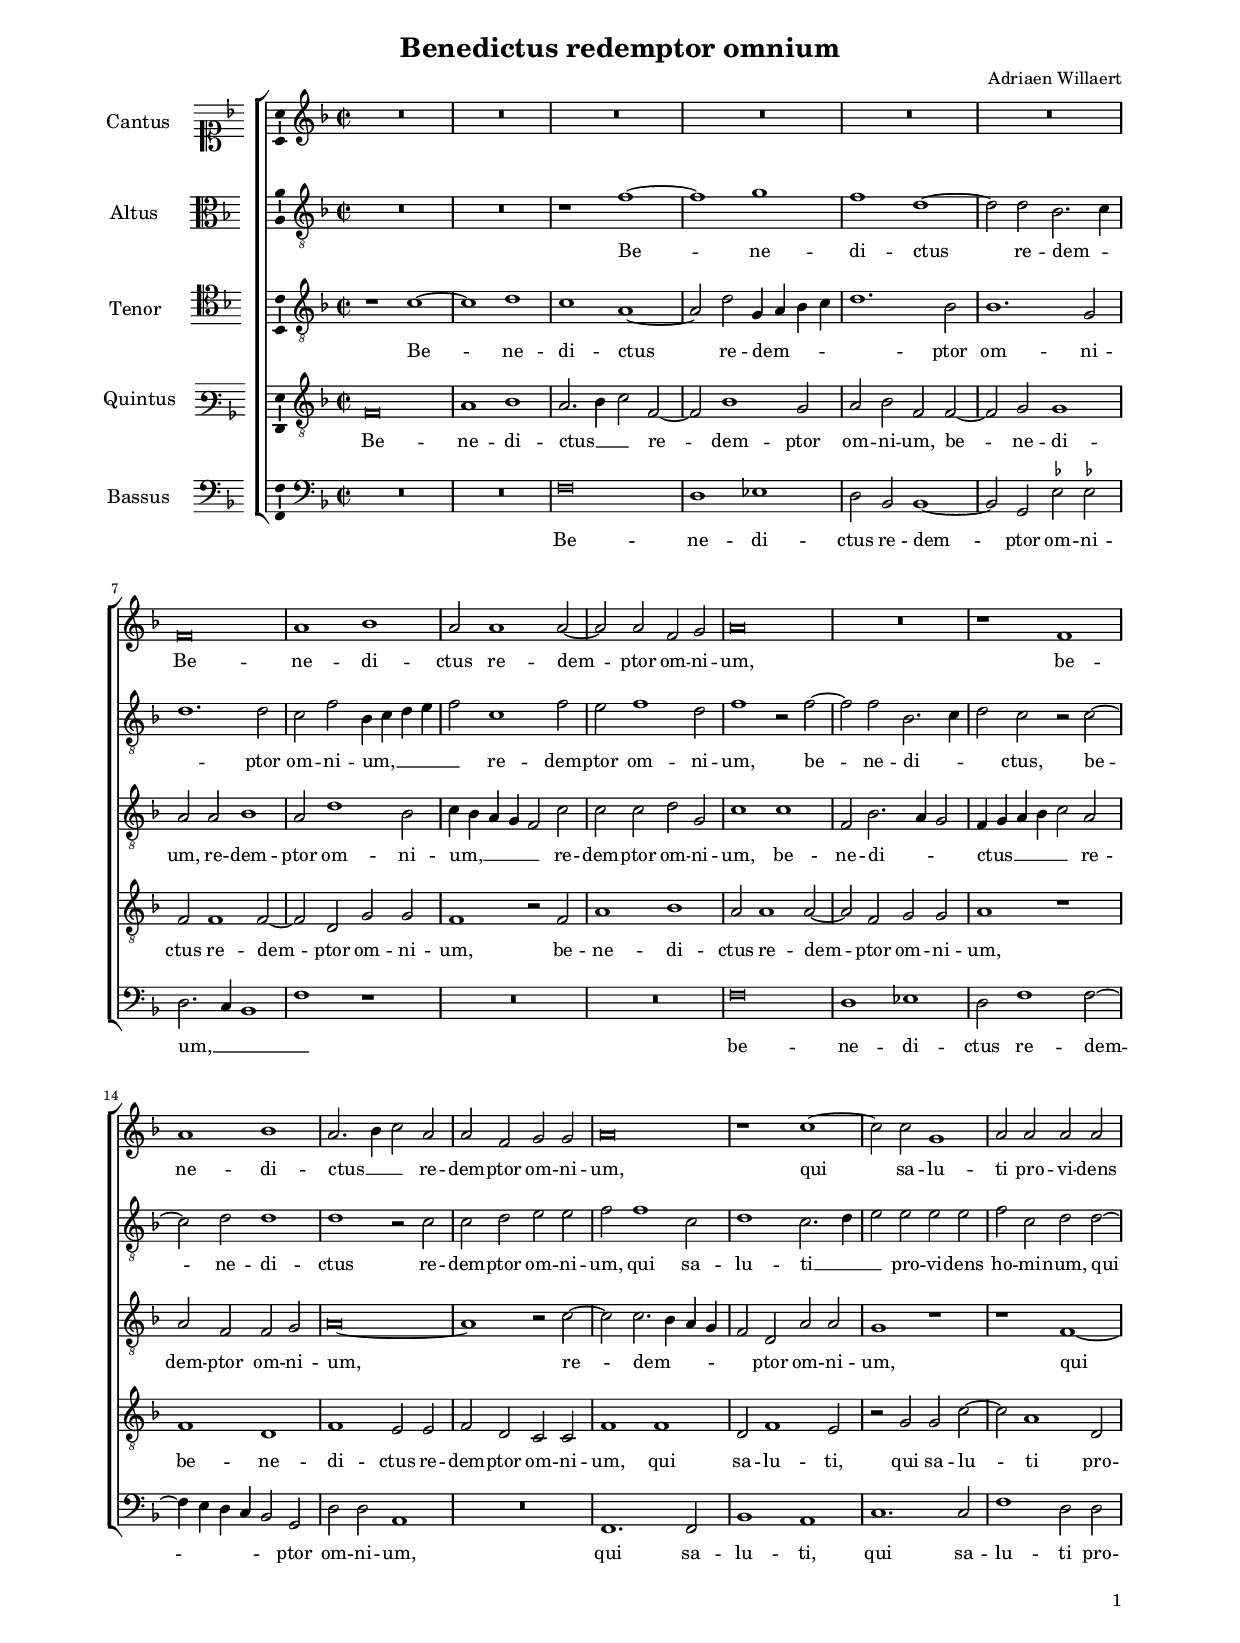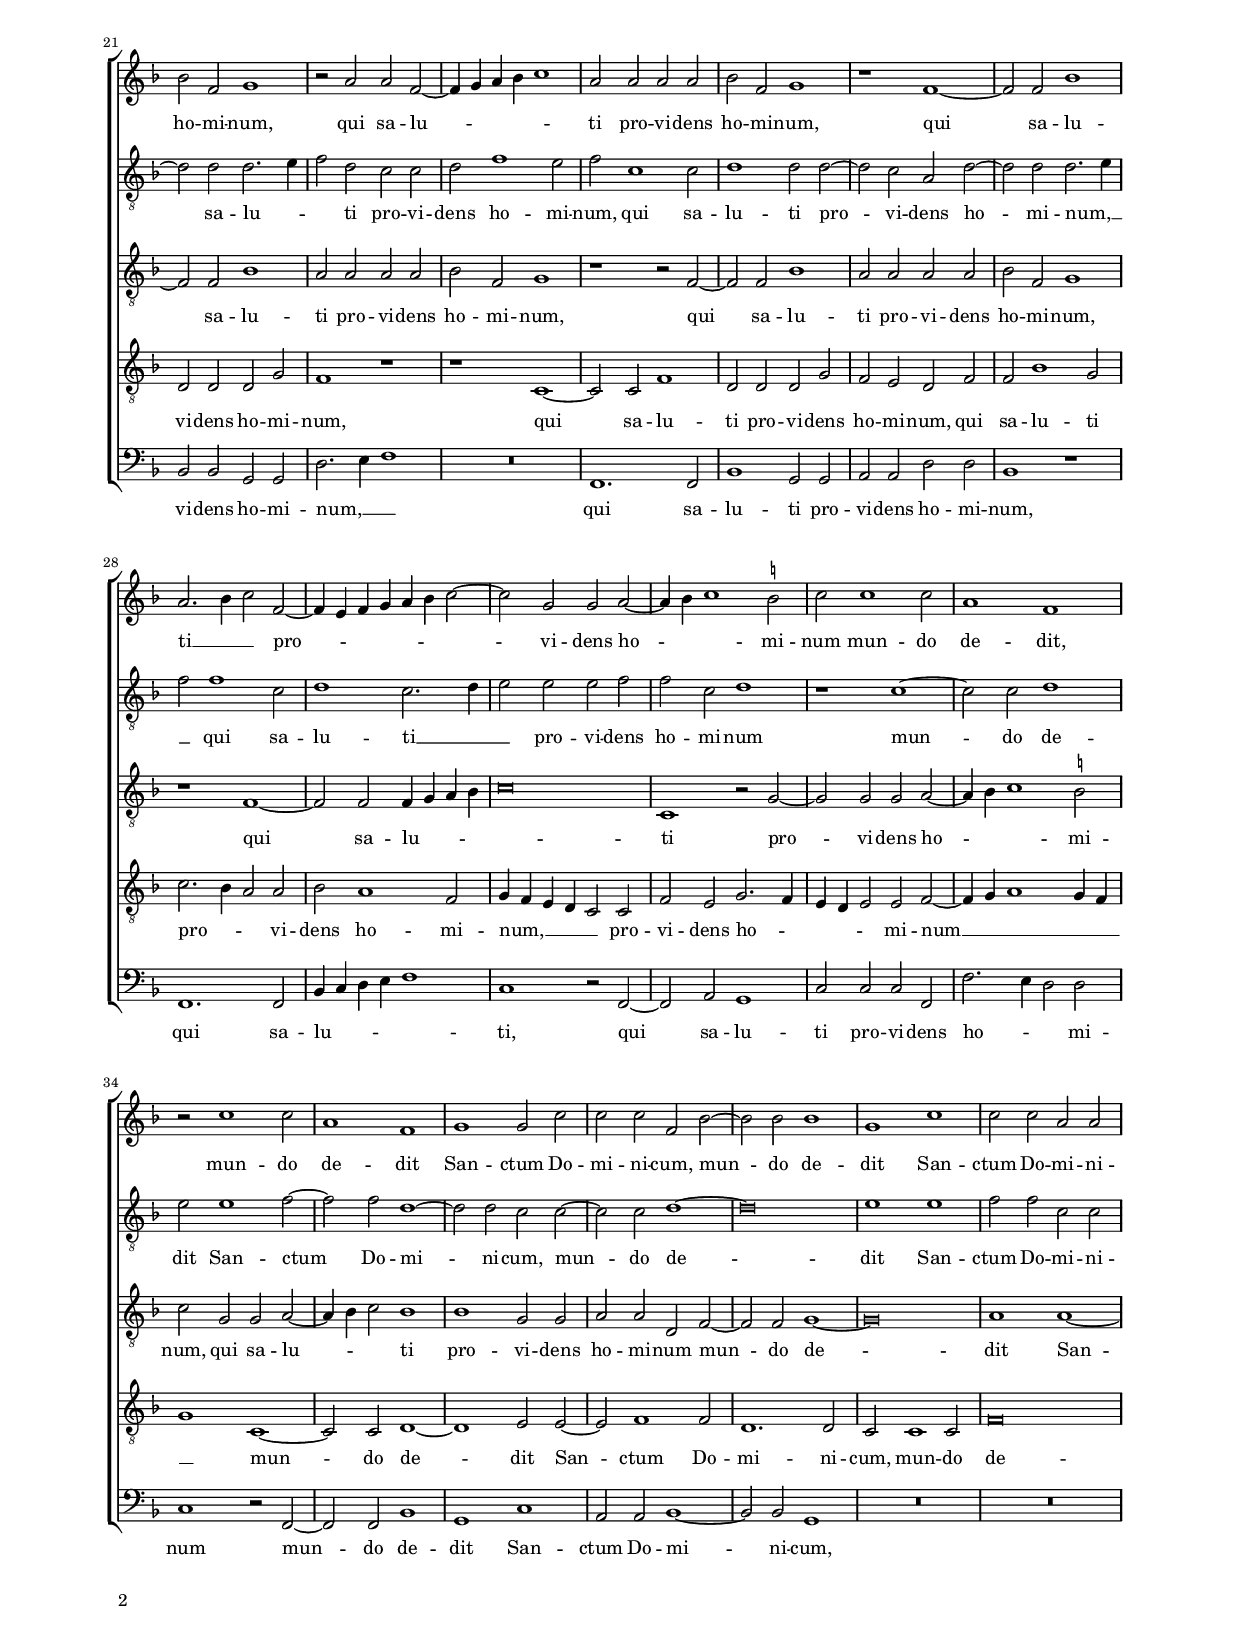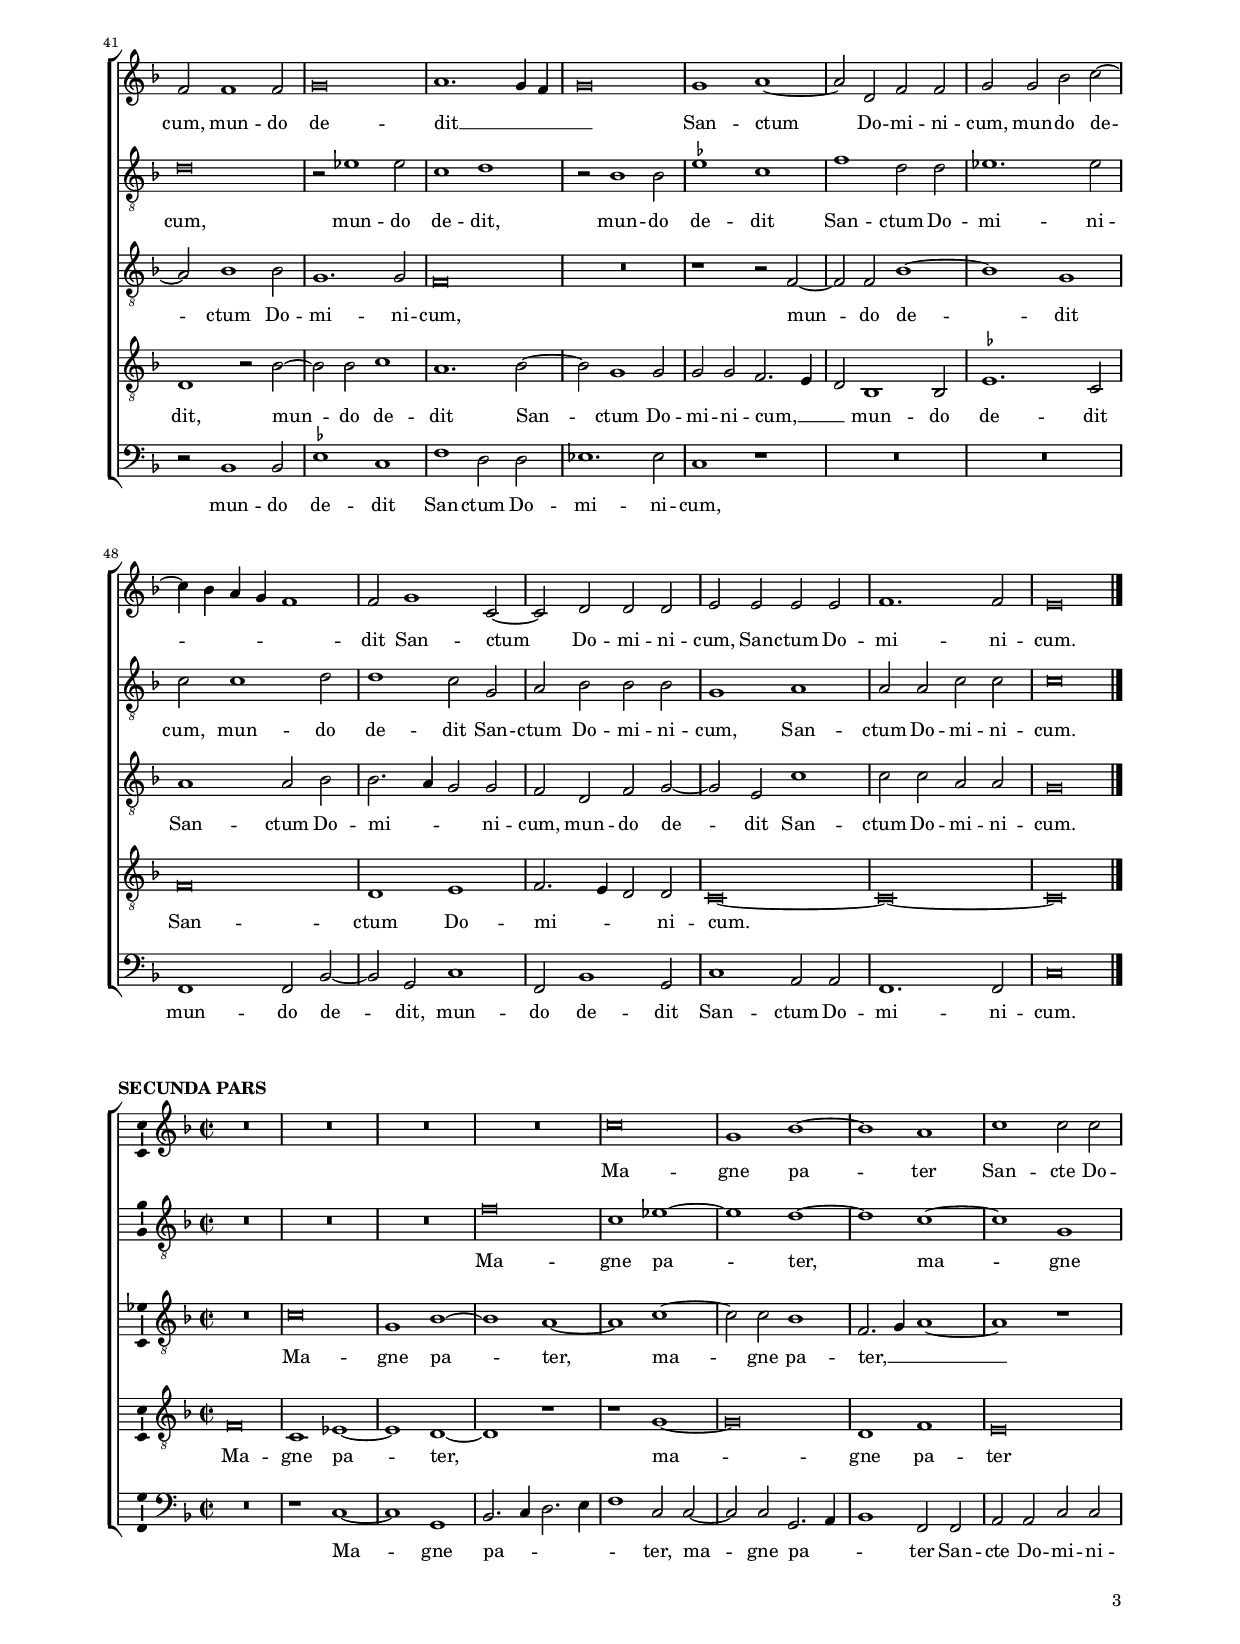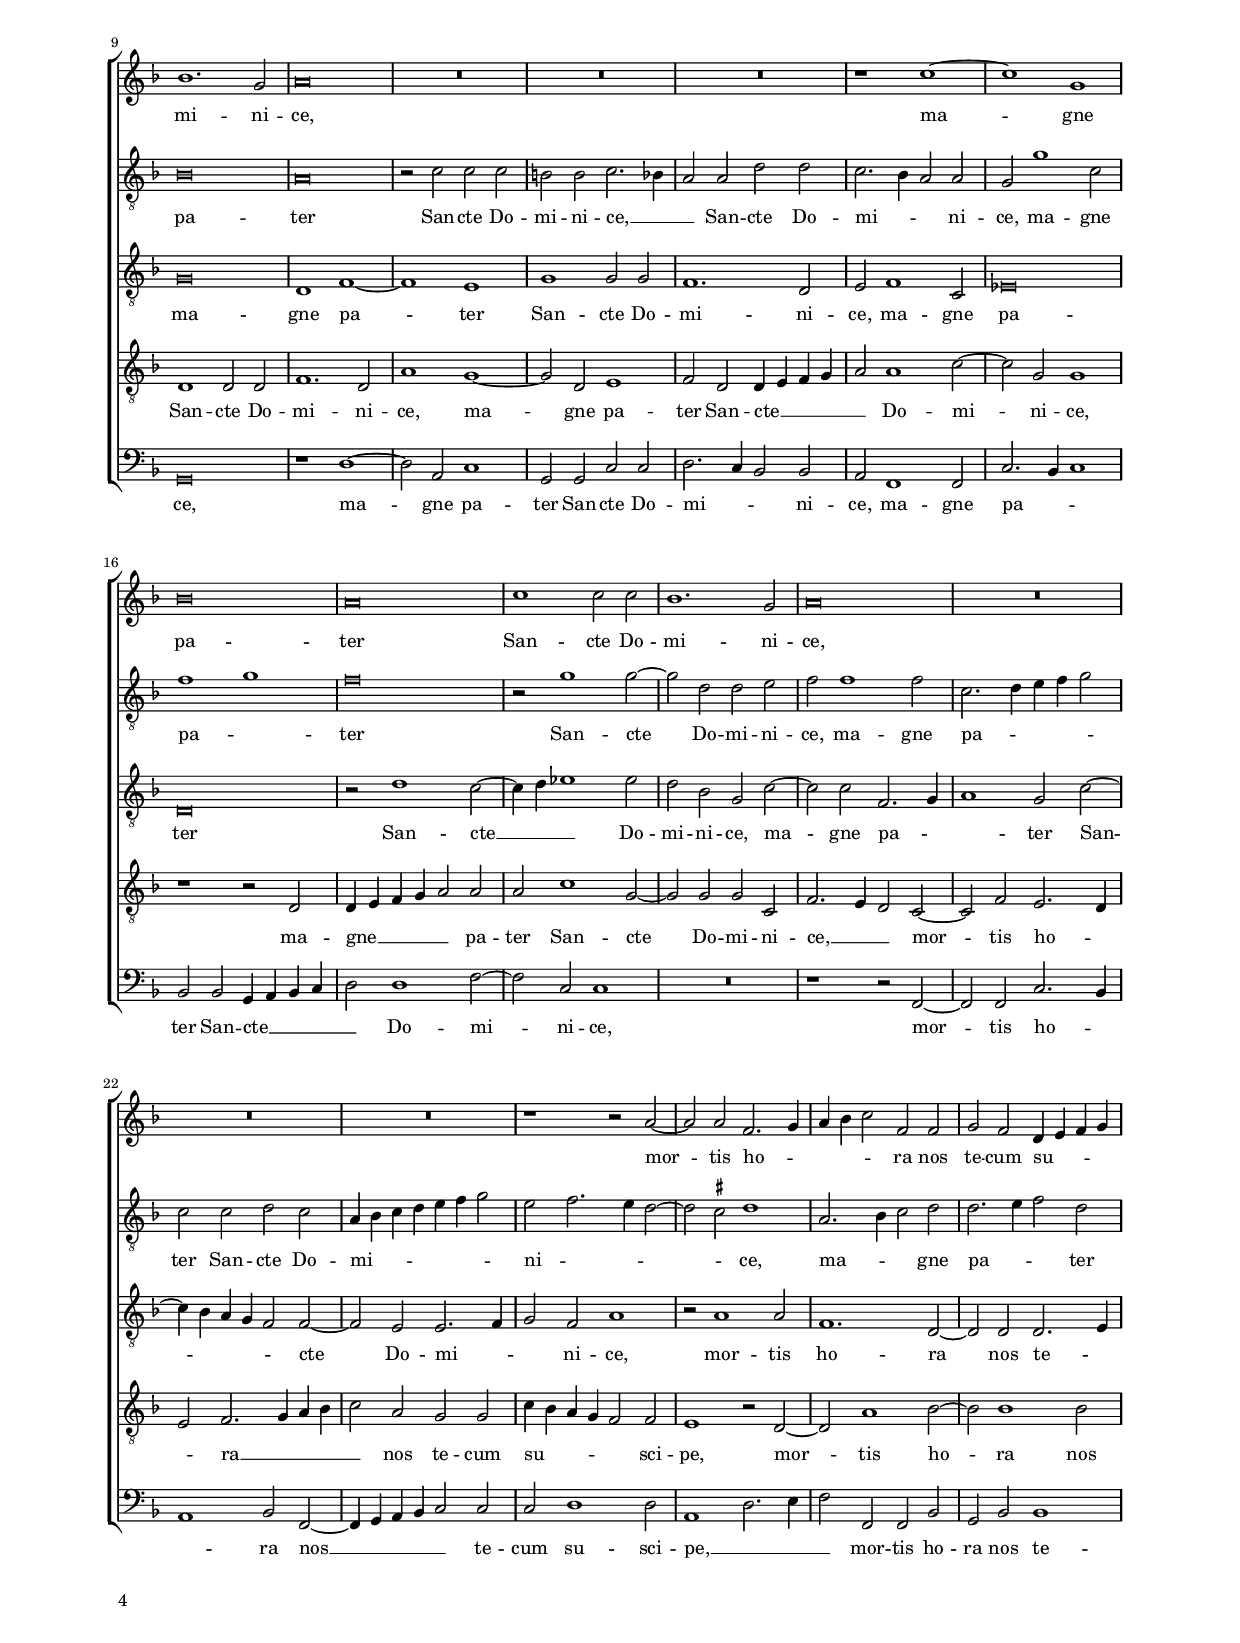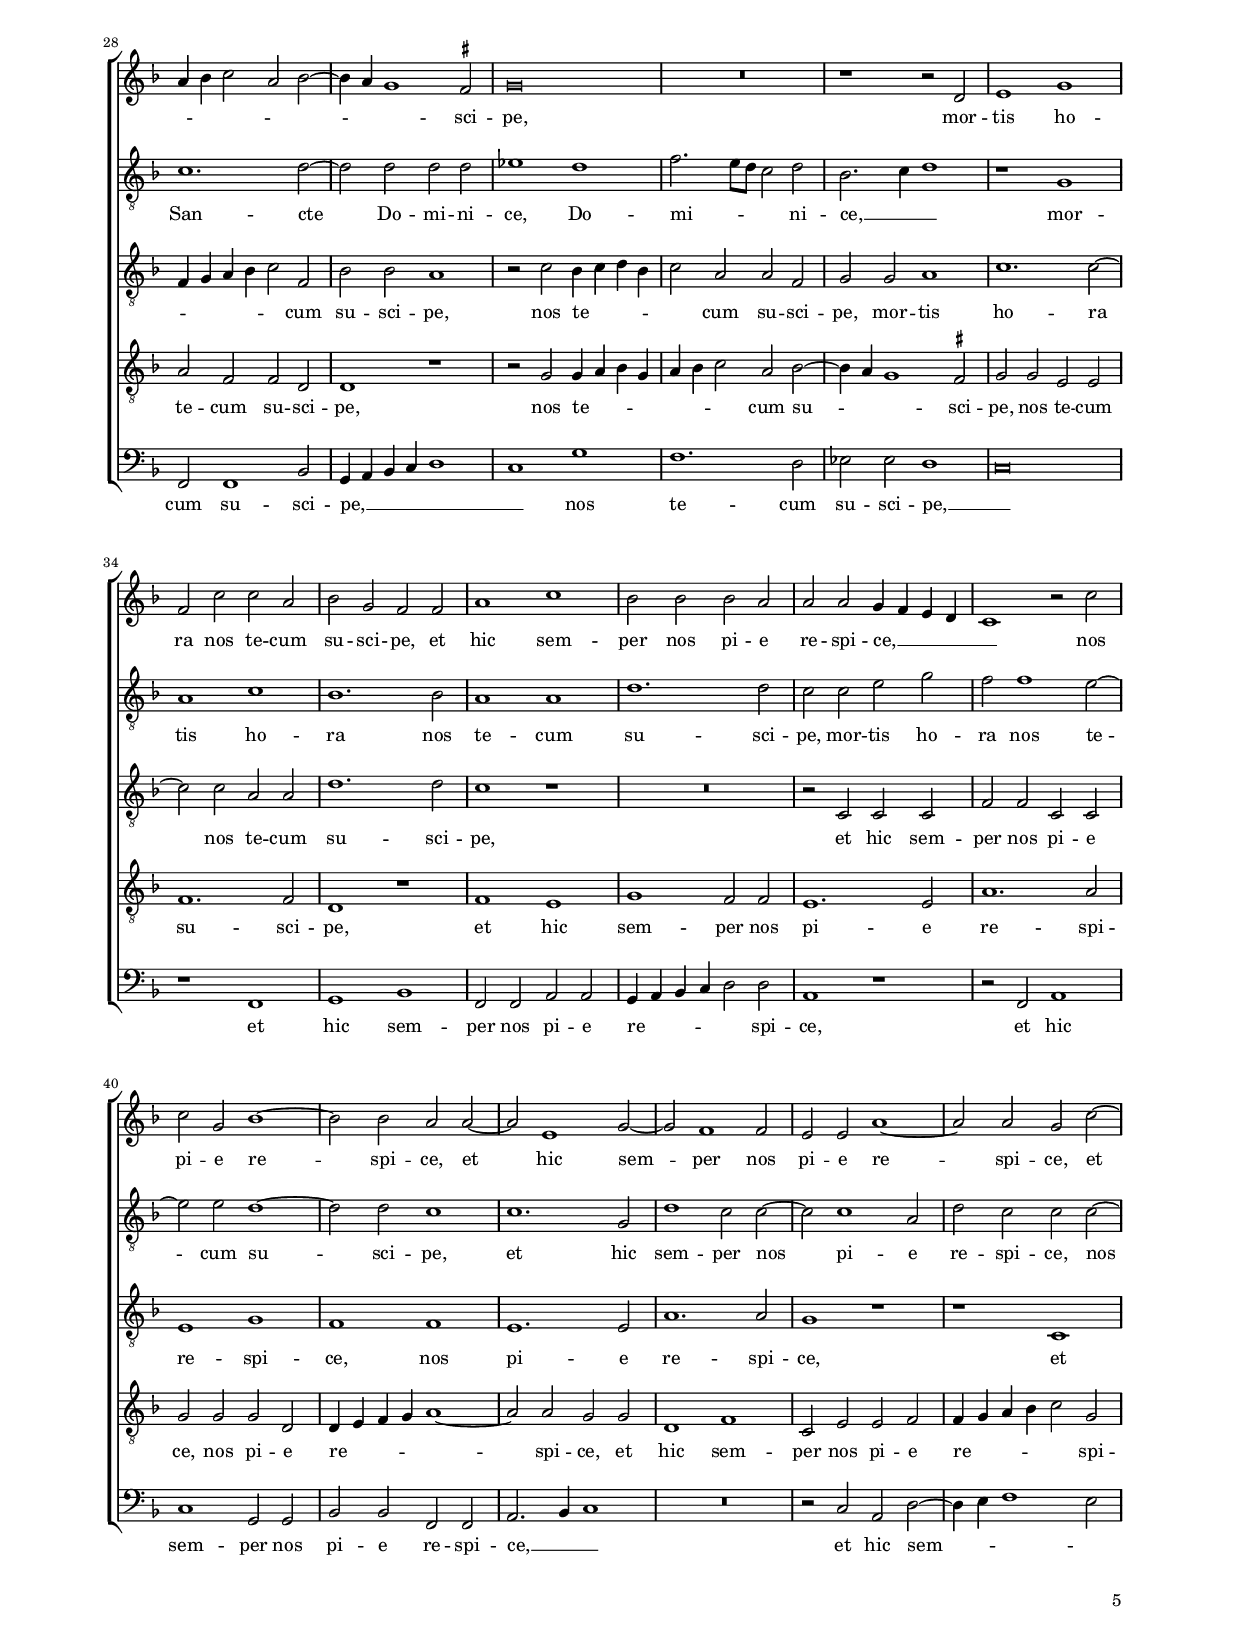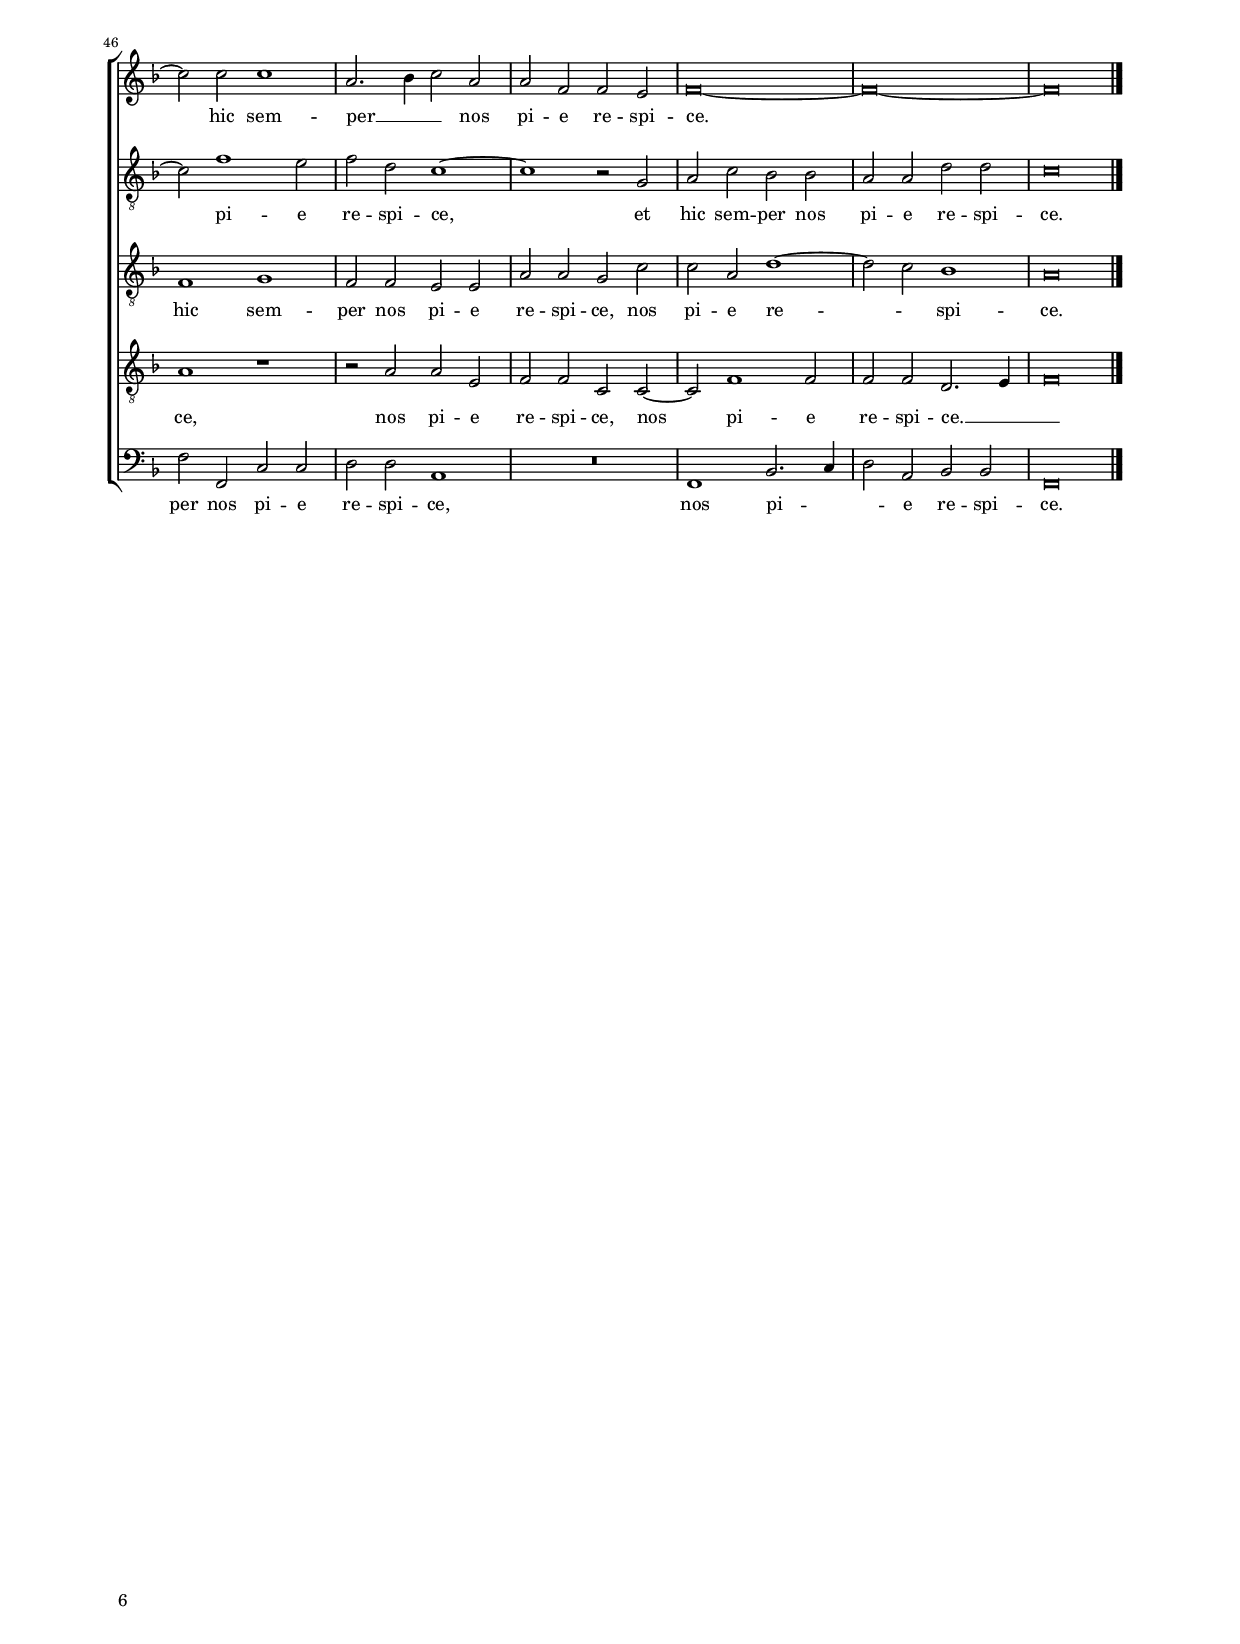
\header
{
  title="Benedictus redemptor omnium"
  composer="Adriaen Willaert"
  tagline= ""
}

\version "2.20.0"
\language deutsch
#(set-global-staff-size 15)
% #(set-default-paper-size "letter")
#(ly:set-option 'point-and-click #f)

	
	ficta = { \once \set suggestAccidentals = ##t }
	
	forget = #(define-music-function (music) (ly:music?) #{
		\accidentalStyle forget
		$music
		\accidentalStyle default
		#})
	
\paper
	{
	top-margin = 1.8 \cm
	bottom-margin = 1.2 \cm
	left-margin = 2 \cm
	right-margin = 2 \cm
	ragged-bottom = ##f
	ragged-last-bottom = ##t
	print-page-number = ##f
	score-system-spacing = #'((basic-distance . 16) (minimum-distance . 14) (padding . 5) (strechability . 150))
	system-system-spacing = #'((basic-distance . 16) (minimum-distance . 14) (padding . 5) (strechability . 150))
    oddFooterMarkup=\markup   \fill-line { "" \fromproperty #'page:page-number-string }
    evenFooterMarkup=\markup  \fill-line { \fromproperty #'page:page-number-string "" }
    last-bottom-spacing = #'((basic-distance . 12) (minimum-distance . 7) (padding . 4))
%	systems-per-page = 3
%	page-count = 6
%	min-systems-per-page = 3
	}

global = {
    % \set Staff.autoBeaming = ##f
	\key f \major
	\time 2/2 \set Score.measureLength = #(ly:make-moment 2/1)
    \set Score.tempoHideNote = ##t
    \tempo 2 = 90
    \skip 1*2*53 \bar "|."
	}
	

incipitcantus = \markup { \score {
	{
	\set Staff.instrumentName = \markup { \fontsize #1 "Cantus" }
	\key f \major
	\clef soprano
	s4 \bar ""
	}
	\layout  {
	raggedright = ##t
	indent = 1.8 \cm
	line-width = 2.5 \cm
	\context { \Staff \remove Time_signature_engraver }
	\override Staff.Clef.Y-extent = #'(0 . 0)
	}} \hspace #1 }
      
      
incipitaltus = \markup { \score {
	{
	\set Staff.instrumentName = \markup { \fontsize #1 "Altus" }
	\key f \major
	\clef alto
	s4 \bar ""
	}
	\layout  {
	raggedright = ##t
	indent = 1.8 \cm
	line-width = 2.5 \cm
	\context { \Staff \remove Time_signature_engraver }
	\override Staff.Clef.Y-extent = #'(0 . 0)
	}} \hspace #1 }


incipittenor = \markup { \score {
	{
	\set Staff.instrumentName = \markup { \fontsize #1 "Tenor" }
	\key f \major
	\clef tenor
	s4 \bar ""
	}
	\layout  {
	raggedright = ##t
	indent = 1.8 \cm
	line-width = 2.5 \cm
	\context { \Staff \remove Time_signature_engraver }
	\override Staff.Clef.Y-extent = #'(0 . 0)
	}} \hspace #1 }
      
      
incipitquintus = \markup { \score {
	{
	\set Staff.instrumentName = \markup { \fontsize #1 "Quintus" }
	\key f \major
	\clef varbaritone
	s4 \bar ""
	}
	\layout  {
	raggedright = ##t
	indent = 1.8 \cm
	line-width = 2.5 \cm
	\context { \Staff \remove Time_signature_engraver }
	\override Staff.Clef.Y-extent = #'(0 . 0)
	}} \hspace #1 }
      
      
incipitbassus = \markup { \score {
	{
	\set Staff.instrumentName = \markup { \fontsize #1 "Bassus" }
	\key f \major
	\clef bass
	s4 \bar ""
	}
	\layout  {
	raggedright = ##t
	indent = 1.8 \cm
	line-width = 2.5 \cm
	\context { \Staff \remove Time_signature_engraver }
	\override Staff.Clef.Y-extent = #'(0 . 0)
	}} \hspace #1 }


cantus =  \relative c''
	{
	R\breve
	R\breve
	R\breve
	R\breve
%5
	R\breve |
	R\breve
	f,\breve
	a1 b
	a2 a1 a2~
%10
	a2 a f g |
	a\breve
	R\breve
	r1 f
	a1 b
%15
	a2. b4 c2 a |
	a2 f g g
	a\breve
	r1 c~
	c2 c g1
%20
	a2 a a a |
	b2 f g1
	r2 a a f~
	f4 g a b c1
	a2 a a a
%25
	b2 f g1 |
	r1 f~
	f2 f b1
	a2. b4 c2 f,~
	f4 e f g a b c2~
%30
	c2 g g a~ |
	a4 b c1 \ficta h2
	c2 c1 c2
	a1 f
	r2 c'1 c2
%35
	a1 f |
	g1 g2 c
	c2 c f, b~
	b2 b b1
	g1 c
%40
	c2 c a a |
	f2 f1 f2
	g\breve
	a1. g4 f
	g\breve
%45
	g1 a~ |
	a2 d, f f
	g2 g b c~
	c4 b a g f1
	f2 g1 c,2~
%50
	c2 d d d |
	e2 e e e
	f1. f2
	e\breve |
	}


altus =  \relative c'
    {
	R\breve
	R\breve
	r1 f~
	f1 g
%5
	f1 d~ |
	d2 d b2. c4
	d1. d2
	c2 f b,4 c d e
	f2 c1 f2
%10
	e2 f1 d2 |
	f1 r2 f~
	f2 f b,2. c4
	d2 c r c~
	c2 d d1
%15
	d1 r2 c |
	c2 d e e
	f2 f1 c2
	d1 c2. d4
	e2 e e e
%20
	f2 c d d~ |
	d2 d d2. e4
	f2 d c c
	d2 f1 e2
	f2 c1 c2
%25
	d1 d2 d~ |
	d2 c a d~
	d2 d d2. e4
	f2 f1 c2
	d1 c2. d4
%30
	e2 e e f |
	f2 c d1
	r1 c~
	c2 c d1
	e2 e1 f2~
%35
	f2 f d1~ |
	d2 d c c~
	c2 c d1~
	d\breve
	e1 e
%40
	f2 f c c |
	d\breve
	r2 es1 es2
	c1 d
	r2 b1 b2
%45
	\ficta es1 c |
	f1 d2 d
	es1. es2
	c2 c1 d2
	d1 c2 g
%50
	a2 b b b |
	g1 a
	a2 a c c
	c\breve |
	}


tenor =  \relative c'
	{
	r1 c~
	c1 d
	c1 a~
	a2 d g,4 a b c
%5
	d1. b2 |
	b1. g2
	a2 a b1
	a2 d1 b2
	c4 b a g f2 c'
%10
	c2 c d g, |
	c1 c
	f,2 b2. a4 g2
	f4 g a b c2 a
	a2 f f g
%15
	a\breve~ |
	a1 r2 c~
	c2 c2. b4 a g
	f2 d a' a
	g1 r
%20
	r1 f~ |
	f2 f b1
	a2 a a a
	b2 f g1
	r1 r2 f~
%25
	f2 f b1 |
	a2 a a a
	b2 f g1
	r1 f~
	f2 f f4 g a b
%30
	c\breve |
	c,1 r2 g'~
	g2 g g a~
	a4 b c1 \ficta h2
	c2 g g a~
%35
	a4 b c2 b1 |
	b1 g2 g
	a2 a d, f~
	f2 f g1~
	g\breve
%40
	a1 a~ |
	a2 b1 b2
	g1. g2
	f\breve
	R\breve
%45
	r1 r2 f~ |
	f2 f b1~
	b1 g
	a1 a2 b
	b2. a4 g2 g
%50
	f2 d f g~ |
	g2 e c'1
	c2 c a a
	g\breve |
	}


quintus  =  \relative c
	{
	f\breve
	a1 b
	a2. b4 c2 f,~
	f2 b1 g2
%5
	a2 b f f~ |
	f2 g g1
	f2 f1 f2~
	f2 d g g
	f1 r2 f
%10
	a1 b |
	a2 a1 a2~
	a2 f g g
	a1 r
	f1 d
%15
	f1 e2 e |
	f2 d c c
	f1 f
	d2 f1 e2
	r2 g g c~
%20
	c2 a1 d,2 |
	d2 d d g
	f1 r
	r1 c~
	c2 c f1
%25
	d2 d d g |
	f2 e d f
	f2 b1 g2
	c2. b4 a2 a
	b2 a1 f2
%30
	g4 f e d c2 c |
	f2 e g2. f4
	e4 d e2 e f~
	f4 g a1 g4 f
	g1 c,~
%35
	c2 c d1~ |
	d1 e2 e~
	e2 f1 f2
	d1. d2
	c2 c1 c2
%40
	f\breve |
	d1 r2 b'~
	b2 b c1
	a1. b2~
	b2 g1 g2
%45
	g2 g f2. e4 |
	d2 b1 b2
	\ficta es1. c2
	f\breve
	d1 e
%50
	f2. e4 d2 d |
	c\breve~
	c\breve~
	c\breve |
	}


bassus  =  \relative c
	{
	R\breve
	R\breve
	f\breve
	d1 es
%5
	d2 b b1~ |
	b2 g \ficta es' \ficta es!
	d2. c4 b1
	f'1 r
	R\breve
%10
	R\breve |
	f\breve
	d1 es
	d2 f1 f2~
	f4 e d c b2 g
%15
	d'2 d a1 |
	R\breve
	f1. f2
	b1 a
	c1. c2
%20
	f1 d2 d |
	b2 b g g
	d'2. e4 f1
	R\breve
	f,1. f2
%25
	b1 g2 g |
	a2 a d d
	b1 r
	f1. f2
	b4 c d e f1
%30
	c1 r2 f,~ |
	f2 a g1
	c2 c c f,
	f'2. e4 d2 d
	c1 r2 f,~
%35
	f2 f b1 |
	g1 c
	a2 a b1~
	b2 b g1
	R\breve
%40
	R\breve |
	r2 b1 b2
	\ficta es1 c
	f1 d2 d
	es1. es2
%45
	c1 r |
	R\breve
	R\breve
	f,1 f2 b~
	b2 g c1
%50
	f,2 b1 g2 |
	c1 a2 a
	f1. f2
	c'\breve |
	}


lyricscantus = \lyricmode {
	Be -- ne -- di -- ctus re -- dem -- ptor om -- ni -- um,
    be -- ne -- di -- ctus __ _ _ re -- dem -- ptor om -- ni -- um,
    qui sa -- lu -- ti pro -- vi -- dens ho -- mi -- num,
    qui sa -- lu -- _ _ _ _ ti pro -- vi -- dens ho -- mi -- num,
    qui sa -- lu -- ti __ _ _ pro -- _ _ _ _ _ _ vi -- dens ho -- _ _ mi -- num
    mun -- do de -- dit,
    mun -- do de -- dit San -- ctum Do -- mi -- ni -- cum,
    mun -- do de -- dit San -- ctum Do -- mi -- ni -- cum,
    mun -- do de -- dit __ _ _ _ San -- ctum Do -- mi -- ni -- cum,
    mun -- do de -- _ _ _ _ dit San -- ctum Do -- mi -- ni -- cum,
    San -- ctum Do -- mi -- ni -- cum.
	}


lyricsaltus = \lyricmode {
	Be -- ne -- di -- ctus re -- dem -- _ _ ptor om -- ni -- um, __ _ _ _ _
    re -- dem -- ptor om -- ni -- um,
    be -- ne -- di -- _ _ ctus,
    be -- ne -- di -- ctus re -- dem -- ptor om -- ni -- um,
    qui sa -- lu -- ti __ _ _ pro -- vi -- dens ho -- mi -- num,
    qui sa -- lu -- _ _ ti pro -- vi -- dens ho -- mi -- num,
    qui sa -- lu -- ti pro -- vi -- dens ho -- mi -- num, __ _ _
    qui sa -- lu -- ti __ _ _ pro -- vi -- dens ho -- mi -- num
    mun -- do de -- dit San -- ctum Do -- mi -- ni -- cum,
    mun -- do de -- dit San -- ctum Do -- mi -- ni -- cum,
    mun -- do de -- dit,
    mun -- do de -- dit San -- ctum Do -- mi -- ni -- cum,
    mun -- do de -- dit San -- ctum Do -- mi -- ni -- cum,
    San -- ctum Do -- mi -- ni -- cum.
	}


lyricstenor = \lyricmode {
	Be -- ne -- di -- ctus re -- dem -- _ _ _ _ ptor om -- ni -- um,
    re -- dem -- ptor om -- ni -- um, __ _ _ _ _
    re -- dem -- ptor om -- ni -- um,
    be -- ne -- di -- _ _ ctus __ _ _ _ _ re -- dem -- ptor om -- ni -- um,
    re -- dem -- _ _ _ _ ptor om -- ni -- um,
    qui sa -- lu -- ti pro -- vi -- dens ho -- mi -- num,
    qui sa -- lu -- ti pro -- vi -- dens ho -- mi -- num,
    qui sa -- lu -- _ _ _ _ ti pro -- vi -- dens ho -- _ _ mi -- num,
    qui sa -- lu -- _ _ ti pro -- vi -- dens ho -- mi -- num
    mun -- do de -- dit San -- ctum Do -- mi -- ni -- cum,
    mun -- do de -- dit San -- ctum Do -- mi -- _ _ ni -- cum,
    mun -- do de -- dit San -- ctum Do -- mi -- ni -- cum.
	}


lyricsquintus = \lyricmode {
	Be -- ne -- di -- ctus __ _ _ re -- dem -- ptor om -- ni -- um,
    be -- ne -- di -- ctus re -- dem -- ptor om -- ni -- um,
    be -- ne -- di -- ctus re -- dem -- ptor om -- ni -- um,
    be -- ne -- di -- ctus re -- dem -- ptor om -- ni -- um,
    qui sa -- lu -- ti,
    qui sa -- lu -- ti pro -- vi -- dens ho -- mi -- num,
    qui sa -- lu -- ti pro -- vi -- dens ho -- mi -- num,
    qui sa -- lu -- ti pro -- _ _ vi -- dens ho -- mi -- num, __ _ _ _ _
    pro -- vi -- dens ho -- _ _ _ _ mi -- num __ _ _ _ _ _
    mun -- do de -- dit San -- ctum Do -- mi -- ni -- cum,
    mun -- do de -- dit,
    mun -- do de -- dit San -- ctum Do -- mi -- ni -- cum, __ _ _
    mun -- do de -- dit San -- ctum Do -- mi -- _ _ ni -- cum.
	}


lyricsbassus = \lyricmode {
	Be -- ne -- di -- ctus re -- dem -- ptor om -- ni -- um, __ _ _ _
    be -- ne -- di -- ctus re -- dem -- _ _ _ _ ptor om -- ni -- um,
    qui sa -- lu -- ti,
    qui sa -- lu -- ti pro -- vi -- dens ho -- mi -- num, __ _ _
    qui sa -- lu -- ti pro -- vi -- dens ho -- mi -- num,
    qui sa -- lu -- _ _ _ _ ti,
    qui sa -- lu -- ti pro -- vi -- dens ho -- _ _ mi -- num
    mun -- do de -- dit San -- ctum Do -- mi -- ni -- cum,
    mun -- do de -- dit San -- ctum Do -- mi -- ni -- cum,
    mun -- do de -- dit,
    mun -- do de -- dit San -- ctum Do -- mi -- ni -- cum.
	}


\score
{  
	\transpose c c {
	\new ChoirStaff \with { \override StaffGrouper.staff-staff-spacing.basic-distance = #12 }
	<<

	\new Staff << \global
	\new Voice="v1" {
		\set Staff.instrumentName=\incipitcantus
		\set Staff.midiInstrument = "reed organ"
		\clef violin
		\cantus }
	\new Lyrics \lyricsto "v1" {\lyricscantus }
	>>


	\new Staff << \global
	\new Voice="v2" {
		\set Staff.instrumentName=\incipitaltus
		\set Staff.midiInstrument = "reed organ"
                \clef "G_8"
		\altus}
	\new Lyrics \lyricsto "v2" {\lyricsaltus }
	>>


	\new Staff << \global
	\new Voice="v3" {
		\set Staff.instrumentName=\incipittenor
		\set Staff.midiInstrument = "reed organ"
		\clef "G_8"
		\tenor }
	\new Lyrics \lyricsto "v3" {\lyricstenor }
	>>


	\new Staff << \global
	\new Voice="v5" {
		\set Staff.instrumentName=\incipitquintus
		\set Staff.midiInstrument = "reed organ"
		\clef "G_8"
		\quintus}
	\new Lyrics \lyricsto "v5" {\lyricsquintus }
	>>


	\new Staff << \global
	\new Voice="v4" {
		\set Staff.instrumentName=\incipitbassus
		\set Staff.midiInstrument = "reed organ"
		\clef bass
		\bassus }
	\new Lyrics \lyricsto "v4" {\lyricsbassus}
	>>

	>>
	} % transpose

	\layout
	{
	indent = 2.5 \cm
	\context { \Staff \override TimeSignature.break-visibility = #end-of-line-invisible }
	\context { \Lyrics \override VerticalAxisGroup.nonstaff-relatedstaff-spacing.padding = #1.4 }
%	\context { \Lyrics \override LyricText.font-size = #1 }
	\context { \Staff \consists "Ambitus_engraver" }
	\context { \Score \override BarNumber.padding = #2 }
	\context { \Voice \override NoteHead.style = #'baroque }
	}


\midi
	{
	}

}

%%%%%%%%%%%%%%%%%%%%  SECUNDA PARS %%%%%%%%%%%%%%%%%%%%


global = {
	\key f \major
	\time 2/2 \set Score.measureLength = #(ly:make-moment 2/1)
    \set Score.tempoHideNote = ##t
    \tempo 2 = 90
    \skip 1*2*51 \bar "|."
	}


cantus =  \relative c''
	{
    R\breve    
	R\breve
	R\breve
	R\breve
%5
	c\breve |
	g1 b~
	b1 a
	c1 c2 c
	b1. g2
%10
	a\breve |
	R\breve
	R\breve
	R\breve
	r1 c~
%15
	c1 g |
	b\breve
	a\breve
	c1 c2 c
	b1. g2
%20
	a\breve |
	R\breve
	R\breve
	R\breve
	r1 r2 a~
%25
	a2 a f2. g4 |
	a4 b c2 f, f
	g2 f d4 e f g
	a4 b c2 a b~
	b4 a g1 \ficta fis2
%30
	g\breve |
	R\breve
	r1 r2 d
	e1 g
	f2 c' c a
%35
	b2 g f f |
	a1 c
	b2 b b a
	a2 a g4 f e d
	c1 r2 c'
%40
	c2 g b1~ |
	b2 b a a~
	a2 e1 g2~
	g2 f1 f2
	e2 e a1~
%45
	a2 a g c~ |
	c2 c c1
	a2. b4 c2 a
	a2 f f e
	f\breve~
%50
	f\breve~
	f\breve |
	}


altus =  \relative c'
    {
	R\breve
	R\breve
	R\breve
	f\breve
%5
	c1 es~ |
	es1 d~
	d1 c~
	c1 g
	b\breve
%10
	a\breve |
	r2 c c c
	h2 h c2. b4
	a2 a d d
	c2. b4 a2 a
%15
	g2 g'1 c,2 |
	f1 g
	f\breve
	r2 g1 g2~
	g2 d d e
%20
	f2 f1 f2 |
	c2. d4 e f g2
	c,2 c d c
	a4 b c d e f g2
	e2 f2. e4 d2~
%25
	d2 \ficta cis d1 |
	a2. b4 c2 d
	d2. e4 f2 d
	c1. d2~
	d2 d d d
%30
	es1 d |
	f2. e8 d c2 d
	b2. c4 d1
	r1 g,
	a1 c
%35
	b1. b2 |
	a1 a
	d1. d2
	c2 c e g
	f2 f1 e2~
%40
	e2 e d1~ |
	d2 d c1
	c1. g2
	d'1 c2 c~
	c2 c1 a2
%45
	d2 c c c~ |
	c2 f1 e2
	f2 d c1~
	c1 r2 g
	a2 c b b
%50
	a2 a d d |
	c\breve |
	}


tenor =  \relative c'
	{
    R\breve
	c\breve
	g1 b~
	b1 a~
%5
	a1 c~ |
	c2 c b1
	f2. g4 a1~
	a1 r
	g\breve
%10
	d1 f~ |
	f1 e
	g1 g2 g
	f1. d2
	e2 f1 c2
%15
	es\breve |
	d\breve
	r2 d'1 c2~
	c4 d es1 es2
	d2 b g c~
%20
	c2 c f,2. g4 |
	a1 g2 c~
	c4 b a g f2 f~
	f2 e e2. f4
	g2 f a1
%25
	r2 a1 a2 |
	f1. d2~
	d2 d d2. e4
	f4 g a b c2 f,
	b2 b a1
%30
	r2 c b4 c d b |
	c2 a a f
	g2 g a1
	c1. c2~
	c2 c a a
%35
	d1. d2 |
	c1 r
	R\breve
	r2 c, c c
	f2 f c c
%40
	e1 g |
	f1 f
	e1. e2
	a1. a2
	g1 r
%45
	r1 c, |
	f1 g
	f2 f e e
	a2 a g c
	c2 a d1~
%50
	d2 c b1 |
	a\breve |
	}


quintus  =  \relative c
	{
	f\breve
	c1 es~
	es1 d~
	d1 r
%5
	r1 g~ |
	g\breve
	d1 f
	e\breve
	d1 d2 d
%10
	f1. d2 |
	a'1 g~
	g2 d e1
	f2 d d4 e f g
	a2 a1 c2~
%15
	c2 g g1 |
	r1 r2 d
	d4 e f g a2 a
	a2 c1 g2~
	g2 g g c,
%20
	f2. e4 d2 c~ |
	c2 f e2. d4
	e2 f2. g4 a b
	c2 a g g
	c4 b a g f2 f
%25
	e1 r2 d~ |
	d2 a'1 b2~
	b2 b1 b2
	a2 f f d
	d1 r
%30
	r2 g g4 a b g |
	a4 b c2 a b~
	b4 a g1 \ficta fis2
	g2 g e e
	f1. f2
%35
	d1 r |
	f1 e
	g1 f2 f
	e1. e2
	a1. a2
%40
	g2 g g d |
	d4 e f g a1~
	a2 a g g
	d1 f
	c2 e e f
%45
	f4 g a b c2 g |
	a1 r
	r2 a a e
	f2 f c c~
	c2 f1 f2
%50
	f2 f d2. e4 |
	f\breve |
	}


bassus  =  \relative c
	{
	R\breve
	r1 c~
	c1 g
	b2. c4 d2. e4
%5
	f1 c2 c~ |
	c2 c g2. a4
	b1 f2 f
	a2 a c c
	g\breve
%10
	r1 d'~ |
	d2 a c1
	g2 g c c
	d2. c4 b2 b
	a2 f1 f2
%15
	c'2. b4 c1 |
	b2 b g4 a b c
	d2 d1 f2~
	f2 c c1
	R\breve
%20
	r1 r2 f,~ |
	f2 f c'2. b4
	a1 b2 f~
	f4 g a b c2 c
	c2 d1 d2
%25
	a1 d2. e4 |
	f2 f, f b
	g2 b b1
	f2 f1 b2
	g4 a b c d1
%30
	c1 g' |
	f1. d2
	es2 es d1
	c\breve
	r1 f,
%35
	g1 b |
	f2 f a a
	g4 a b c d2 d
	a1 r
	r2 f a1
%40
	c1 g2 g |
	b2 b f f
	a2. b4 c1
	R\breve
	r2 c a d~
%45
	d4 e f1 e2 |
	f2 f, c' c
	d2 d a1
	R\breve
	f1 b2. c4
%50
	d2 a b b |
	f\breve |
	}


lyricscantus = \lyricmode {
	Ma -- gne pa -- ter San -- cte Do -- mi -- ni -- ce,
    ma -- gne pa -- ter San -- cte Do -- mi -- ni -- ce,
    mor -- tis ho -- _ _ _ _ ra nos te -- cum su -- _ _ _ _ _ _ _ _ _ _ sci -- pe,
    mor -- tis ho -- ra nos te -- cum su -- sci -- pe,
    et hic sem -- per nos pi -- e re -- spi -- ce, __ _ _ _ _
    nos pi -- e re -- spi -- ce,
    et hic sem -- per nos pi -- e re -- spi -- ce,
    et hic sem -- per __ _ _ nos pi -- e re -- spi -- ce.
	}


lyricsaltus = \lyricmode {
	Ma -- gne pa -- ter,
    ma -- gne pa -- ter San -- cte Do -- mi -- ni -- ce, __ _ _
    San -- cte Do -- mi -- _ _ ni -- ce,
    ma -- gne pa -- _ ter San -- cte Do -- mi -- ni -- ce,
    ma -- gne pa -- _ _ _ _ ter San -- cte Do -- mi -- _ _ _ _ _ _ ni -- _ _ _ _ ce,
    ma -- _ _ gne pa -- _ _ ter San -- cte Do -- mi -- ni -- ce,
    Do -- mi -- _ _ _ ni -- ce, __ _ _
    mor -- tis ho -- ra nos te -- cum su -- sci -- pe,
    mor -- tis ho -- ra nos te -- cum su -- sci -- pe,
    et hic sem -- per nos pi -- e re -- spi -- ce,
    nos pi -- e re -- spi -- ce,
    et hic sem -- per nos pi -- e re -- spi -- ce.
	}


lyricstenor = \lyricmode {
	Ma -- gne pa -- ter,
    ma -- gne pa -- ter, __ _ _
    ma -- gne pa -- ter San -- cte Do -- mi -- ni -- ce,
    ma -- gne pa -- ter San -- cte __ _ _ Do -- mi -- ni -- ce,
    ma -- gne pa -- _ _ ter San -- _ _ _ _ cte Do -- mi -- _ _ ni -- ce,
    mor -- tis ho -- ra nos te -- _ _ _ _ _ _ cum su -- sci -- pe,
    nos te -- _ _ _ _ cum su -- sci -- pe,
    mor -- tis ho -- ra nos te -- cum su -- sci -- pe,
    et hic sem -- per nos pi -- e re -- spi -- ce,
    nos pi -- e re -- spi -- ce,
    et hic sem -- per nos pi -- e re -- spi -- ce,
    nos pi -- e re -- _ spi -- ce.
	}


lyricsquintus = \lyricmode {
	Ma -- gne pa -- ter,
    ma -- gne pa -- ter San -- cte Do -- mi -- ni -- ce,
    ma -- gne pa -- ter San -- cte __ _ _ _ _ Do -- mi -- ni -- ce,
    ma -- gne __ _ _ _ _ pa -- ter San -- cte Do -- mi -- ni -- ce, __ _ _
    mor -- tis ho -- _ _ ra __ _ _ _ _ nos te -- cum su -- _ _ _ _ sci -- pe,
    mor -- tis ho -- ra nos te -- cum su -- sci -- pe,
    nos te -- _ _ _ _ _ _ cum su -- _ _ sci -- pe,
    nos te -- cum su -- sci -- pe,
    et hic sem -- per nos pi -- e re -- spi -- ce,
    nos pi -- e re -- _ _ _ _ spi -- ce,
    et hic sem -- per nos pi -- e re -- _ _ _ _ spi -- ce,
    nos pi -- e re -- spi -- ce,
    nos pi -- e re -- spi -- ce. __ _ _
	}


lyricsbassus = \lyricmode {
	Ma -- gne pa -- _ _ _ _ ter,
    ma -- gne pa -- _ _ ter San -- cte Do -- mi -- ni -- ce,
    ma -- gne pa -- ter San -- cte Do -- mi -- _ _ ni -- ce,
    ma -- gne pa -- _ _ ter San -- cte __ _ _ _ _ Do -- mi -- ni -- ce,
    mor -- tis ho -- _ _ ra nos __ _ _ _ _ te -- cum su -- sci -- pe, __ _ _ _
    mor -- tis ho -- ra nos te -- cum su -- sci -- pe, __ _ _ _ _ _
    nos te -- cum su -- sci -- pe, __ _
    et hic sem -- per nos pi -- e re -- _ _ _ _ spi -- ce,
    et hic sem -- per nos pi -- e re -- spi -- ce, __ _ _
    et hic sem -- _ _ _ per nos pi -- e re -- spi -- ce,
    nos pi -- _ _ e re -- spi -- ce.
	}


\score
	{  
	\transpose c c {
	\new ChoirStaff \with { \override StaffGrouper.staff-staff-spacing.basic-distance = #12 }
	<<

	\new Staff <<\global
	\new Voice="v1" {
	  %\set Staff.instrumentName=Cantus
      %\set Staff.instrumentName=\incipitcantus
		\set Staff.midiInstrument = "reed organ"
		\clef violin
		\cantus }
	\new Lyrics \lyricsto "v1" {\lyricscantus }
	>>


	\new Staff << \global
	\new Voice="v2" {
	  %\set Staff.instrumentName=Altus
      %\set Staff.instrumentName=\incipitaltus
		\set Staff.midiInstrument = "reed organ"
		\clef "G_8"
		\altus}
	\new Lyrics \lyricsto "v2" {\lyricsaltus }
	>>


	\new Staff <<\global
	\new Voice="v3" {
	  %\set Staff.instrumentName=Tenor
      %\set Staff.instrumentName=\incipittenor
		\set Staff.midiInstrument = "reed organ"
		\clef "G_8"
		\tenor }
	\new Lyrics \lyricsto "v3" {\lyricstenor }
	>>


	\new Staff << \global
	\new Voice="v5" {
	  %\set Staff.instrumentName=Quintus
      %\set Staff.instrumentName=\incipitquintus
		\set Staff.midiInstrument = "reed organ"
		\clef "G_8"
		\quintus}
	\new Lyrics \lyricsto "v5" {\lyricsquintus }
	>>


	\new Staff <<\global
	\new Voice="v4" {
	  %\set Staff.instrumentName=Bassus
      %\set Staff.instrumentName=\incipitbassus
		\set Staff.midiInstrument = "reed organ"
		\clef bass
		\bassus }
	\new Lyrics \lyricsto "v4" {\lyricsbassus}
	>>
	
	>>
	} % transpose

	\layout
	{
	indent = 0 \cm
	\context { \Staff \override TimeSignature.break-visibility = #end-of-line-invisible }
	\context { \Lyrics \override VerticalAxisGroup.nonstaff-relatedstaff-spacing.padding = #1.4 }
%	\context { \Lyrics \override LyricText.font-size = #1 }
	\context { \Staff \consists "Ambitus_engraver" }
	\context { \Score \override BarNumber.padding = #2 }
	\context { \Voice \override NoteHead.style = #'baroque }
	}

        \header { piece = \markup { \raise #2 \bold "SECUNDA PARS"} }

\midi
	{
	}
	
}

% EOF
